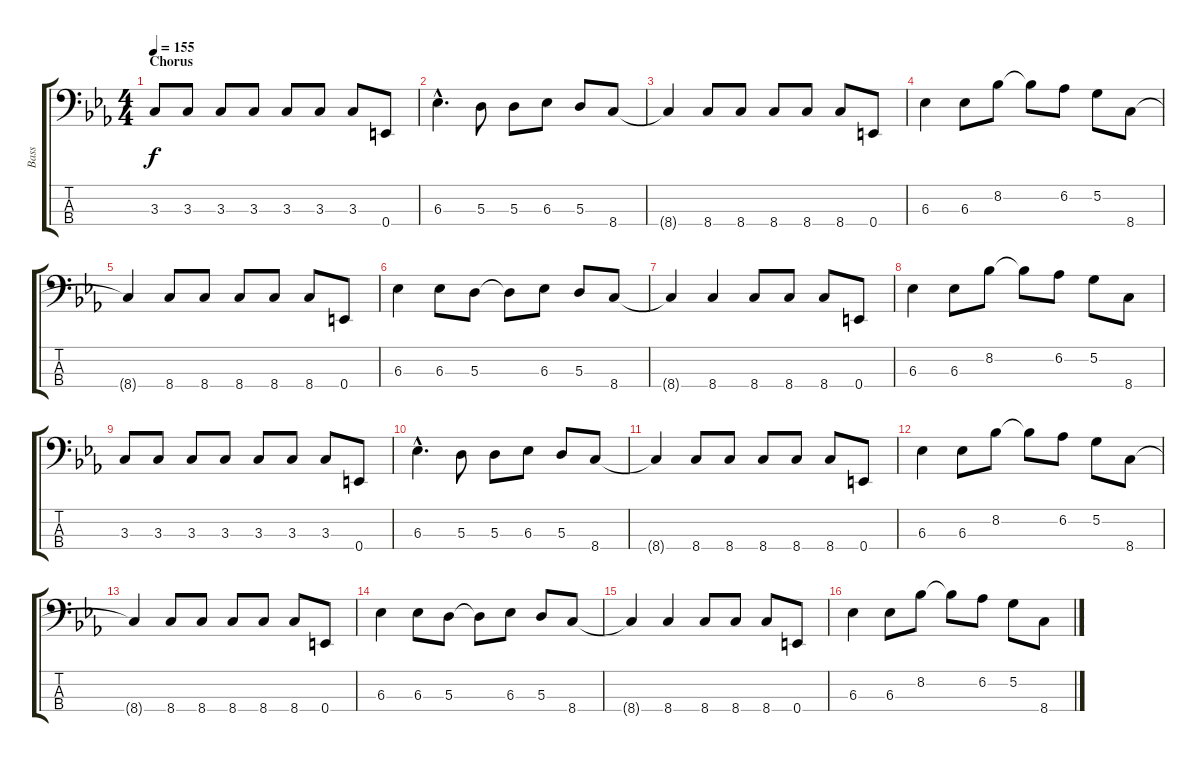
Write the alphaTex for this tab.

\track ("Bass" "Bass") {instrument electricbasspick}
\staff {score tabs}
\tuning (G2 D2 A1 E1) {hide}
\ts (4 4)
\section ("" "Chorus")
\tempo 155
\clef f4
\ks cminor
3.3.8{dy f} 3.3.8 3.3.8 3.3.8 3.3.8 3.3.8 3.3.8 0.4.8 |
6.3{hac}.4{d} 5.3.8 5.3.8 6.3.8 5.3.8 8.4.8 |
8.4{t}.4 8.4.8 8.4.8 8.4.8 8.4.8 8.4.8 0.4.8 |
6.3.4 6.3.8 8.2.8 8.2{t}.8 6.2.8 5.2.8 8.4.8 |
8.4{t}.4 8.4.8 8.4.8 8.4.8 8.4.8 8.4.8 0.4.8 |
6.3.4 6.3.8 5.3.8 5.3{t}.8 6.3.8 5.3.8 8.4.8 |
8.4{t}.4 8.4.4 8.4.8 8.4.8 8.4.8 0.4.8 |
6.3.4 6.3.8 8.2.8 8.2{t}.8 6.2.8 5.2.8 8.4.8 |
3.3.8 3.3.8 3.3.8 3.3.8 3.3.8 3.3.8 3.3.8 0.4.8 |
6.3{hac}.4{d} 5.3.8 5.3.8 6.3.8 5.3.8 8.4.8 |
8.4{t}.4 8.4.8 8.4.8 8.4.8 8.4.8 8.4.8 0.4.8 |
6.3.4 6.3.8 8.2.8 8.2{t}.8 6.2.8 5.2.8 8.4.8 |
8.4{t}.4 8.4.8 8.4.8 8.4.8 8.4.8 8.4.8 0.4.8 |
6.3.4 6.3.8 5.3.8 5.3{t}.8 6.3.8 5.3.8 8.4.8 |
8.4{t}.4 8.4.4 8.4.8 8.4.8 8.4.8 0.4.8 |
6.3.4 6.3.8 8.2.8 8.2{t}.8 6.2.8 5.2.8 8.4.8
